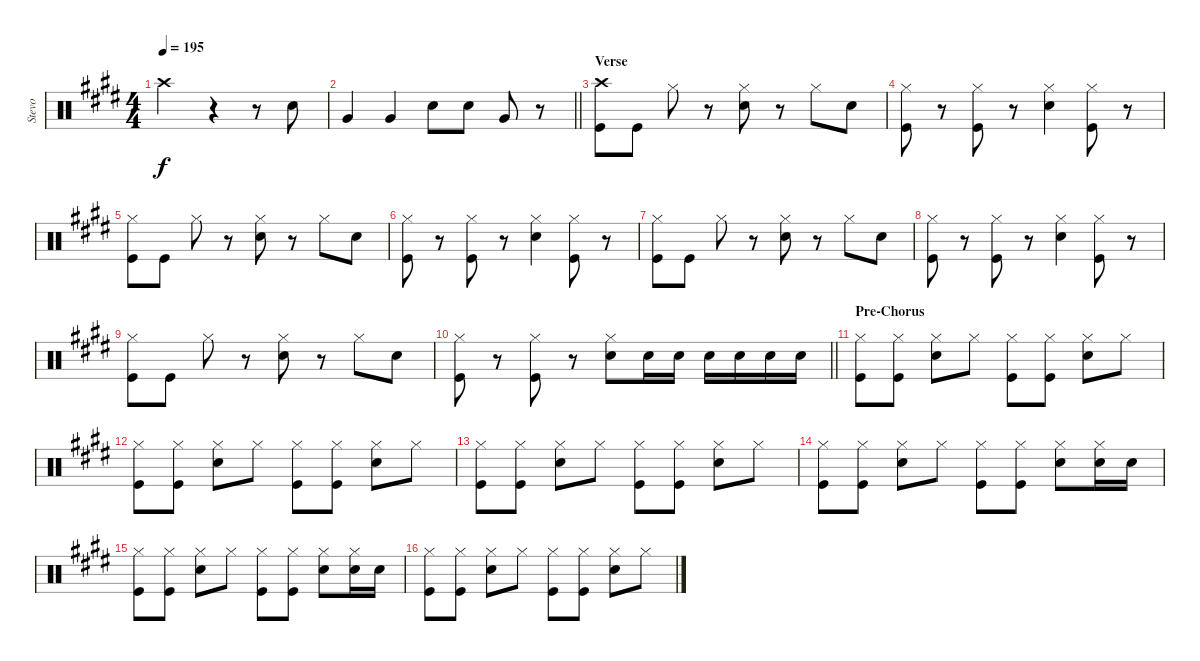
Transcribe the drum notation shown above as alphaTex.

\track ("Stevo" "Stevo") {instrument percussion}
\staff {score}
\articulation defaults
\ts (4 4)
\tempo 195
\clef neutral
\ks e "Crash high (hit)".2{dy f}
r.4 r.8 "Electric Snare (hit)".8 |
\barLineRight lightlight "Very Low Tom (hit)".4 "Very Low Tom (hit)".4 "Electric Snare (hit)".8 "Electric Snare (hit)".8 "Very Low Tom (hit)".8
r.8 |
\section ("" "Verse")
("Kick (hit)" "Crash high (hit)").8 "Kick (hit)".8 "Hi-Hat (closed)".8 r.8 ("Electric Snare (hit)" "Hi-Hat (closed)").8 r.8 "Hi-Hat (closed)".8 "Electric Snare (hit)".8 |
("Kick (hit)" "Hi-Hat (closed)").8 r.8 ("Kick (hit)" "Hi-Hat (closed)").8 r.8 ("Electric Snare (hit)" "Hi-Hat (closed)").4 ("Kick (hit)" "Hi-Hat (closed)").8 r.8 |
("Kick (hit)" "Hi-Hat (closed)").8 "Kick (hit)".8 "Hi-Hat (closed)".8 r.8 ("Electric Snare (hit)" "Hi-Hat (closed)").8 r.8 "Hi-Hat (closed)".8 "Electric Snare (hit)".8 |
("Kick (hit)" "Hi-Hat (closed)").8 r.8 ("Kick (hit)" "Hi-Hat (closed)").8 r.8 ("Electric Snare (hit)" "Hi-Hat (closed)").4 ("Kick (hit)" "Hi-Hat (closed)").8 r.8 |
("Kick (hit)" "Hi-Hat (closed)").8 "Kick (hit)".8 "Hi-Hat (closed)".8 r.8 ("Electric Snare (hit)" "Hi-Hat (closed)").8 r.8 "Hi-Hat (closed)".8 "Electric Snare (hit)".8 |
("Kick (hit)" "Hi-Hat (closed)").8 r.8 ("Kick (hit)" "Hi-Hat (closed)").8 r.8 ("Electric Snare (hit)" "Hi-Hat (closed)").4 ("Kick (hit)" "Hi-Hat (closed)").8 r.8 |
("Kick (hit)" "Hi-Hat (closed)").8 "Kick (hit)".8 "Hi-Hat (closed)".8 r.8 ("Electric Snare (hit)" "Hi-Hat (closed)").8 r.8 "Hi-Hat (closed)".8 "Electric Snare (hit)".8 |
\barLineRight lightlight
("Kick (hit)" "Hi-Hat (closed)").8 r.8 ("Kick (hit)" "Hi-Hat (closed)").8 r.8 ("Electric Snare (hit)" "Hi-Hat (closed)").8 "Electric Snare (hit)".16 "Electric Snare (hit)".16 "Electric Snare (hit)".16 "Electric Snare (hit)".16 "Electric Snare (hit)".16 "Electric Snare (hit)".16 |
\section ("" "Pre-Chorus")
("Kick (hit)" "Hi-Hat (closed)").8 ("Kick (hit)" "Hi-Hat (closed)").8 ("Electric Snare (hit)" "Hi-Hat (closed)").8 "Hi-Hat (closed)".8 ("Kick (hit)" "Hi-Hat (closed)").8 ("Kick (hit)" "Hi-Hat (closed)").8 ("Electric Snare (hit)" "Hi-Hat (closed)").8 "Hi-Hat (closed)".8 |
("Kick (hit)" "Hi-Hat (closed)").8 ("Kick (hit)" "Hi-Hat (closed)").8 ("Electric Snare (hit)" "Hi-Hat (closed)").8 "Hi-Hat (closed)".8 ("Kick (hit)" "Hi-Hat (closed)").8 ("Kick (hit)" "Hi-Hat (closed)").8 ("Electric Snare (hit)" "Hi-Hat (closed)").8 "Hi-Hat (closed)".8 |
("Kick (hit)" "Hi-Hat (closed)").8 ("Kick (hit)" "Hi-Hat (closed)").8 ("Electric Snare (hit)" "Hi-Hat (closed)").8 "Hi-Hat (closed)".8 ("Kick (hit)" "Hi-Hat (closed)").8 ("Kick (hit)" "Hi-Hat (closed)").8 ("Electric Snare (hit)" "Hi-Hat (closed)").8 "Hi-Hat (closed)".8 |
("Kick (hit)" "Hi-Hat (closed)").8 ("Kick (hit)" "Hi-Hat (closed)").8 ("Electric Snare (hit)" "Hi-Hat (closed)").8 "Hi-Hat (closed)".8 ("Kick (hit)" "Hi-Hat (closed)").8 ("Kick (hit)" "Hi-Hat (closed)").8 ("Electric Snare (hit)" "Hi-Hat (closed)").8 ("Electric Snare (hit)" "Hi-Hat (closed)").16 "Electric Snare (hit)".16 |
("Kick (hit)" "Hi-Hat (closed)").8 ("Kick (hit)" "Hi-Hat (closed)").8 ("Electric Snare (hit)" "Hi-Hat (closed)").8 "Hi-Hat (closed)".8 ("Kick (hit)" "Hi-Hat (closed)").8 ("Kick (hit)" "Hi-Hat (closed)").8 ("Electric Snare (hit)" "Hi-Hat (closed)").8 ("Electric Snare (hit)" "Hi-Hat (closed)").16 "Electric Snare (hit)".16 |
("Kick (hit)" "Hi-Hat (closed)").8 ("Kick (hit)" "Hi-Hat (closed)").8 ("Electric Snare (hit)" "Hi-Hat (closed)").8 "Hi-Hat (closed)".8 ("Kick (hit)" "Hi-Hat (closed)").8 ("Kick (hit)" "Hi-Hat (closed)").8 ("Electric Snare (hit)" "Hi-Hat (closed)").8 "Hi-Hat (closed)".8
